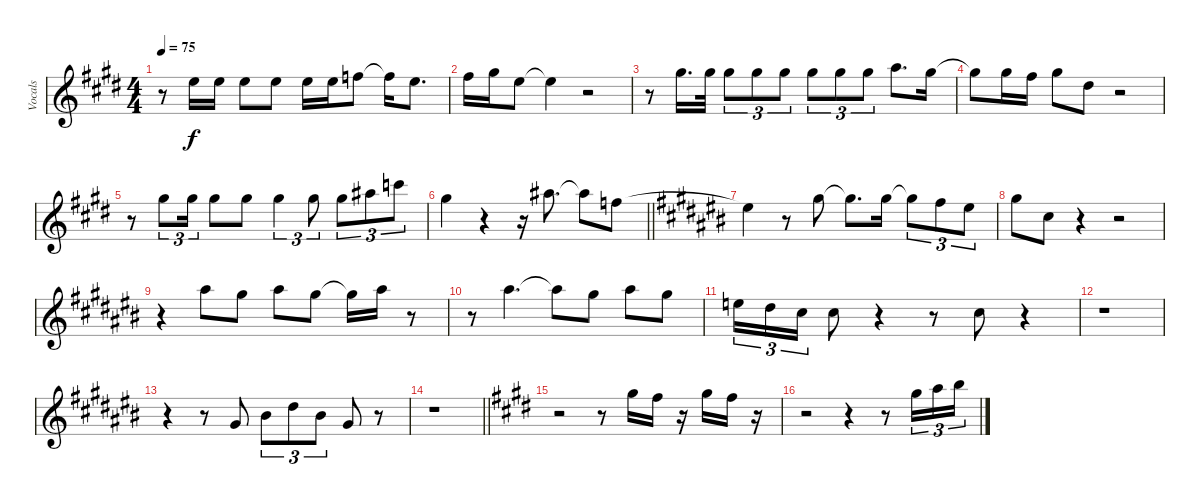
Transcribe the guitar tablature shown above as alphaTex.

\track ("Vocals" "Vocals") {instrument synthbrass1}
\staff {score}
\tuning (E5 B4 G4 D4 A3 E3) {hide}
\ts (4 4)
\tempo 75
\clef g2
\ks e
r.8{dy f} 0.1.16 0.1.16 0.1.8 0.1.8 0.1.16 0.1.16 1.1.8 1.1{t}.16 0.1.8{d} |
2.1.16 4.1.16 0.1.8 0.1{t}.4 r.2 |
r.8 4.1.16{d} 4.1.32 4.1.8{tu (3 2)} 4.1.8{tu (3 2)} 4.1.8{tu (3 2)} 4.1.8{tu (3 2)} 4.1.8{tu (3 2)} 4.1.8{tu (3 2)} 5.1.8{d} 4.1.16 |
4.1{t}.8 4.1.16 2.1.16 4.1.8 4.2.8 r.2 |
r.8 4.1.8{tu (3 2)} 4.1.16{tu (3 2)} 4.1.8 4.1.8 4.1.4{tu (3 2)} 4.1.8{tu (3 2)} 4.1.8{tu (3 2)} 6.1.8{tu (3 2)} 8.1.8{tu (3 2)} |
\barLineRight lightlight
4.1.4 r.4 r.16 6.1.8{d} 6.1{t}.8 1.1.8 |
\ks c#
1.1{t}.4 r.8 4.1.8 4.1{t}.8{d} 4.1.16 4.1{t}.8{tu (3 2)} 2.1.8{tu (3 2)} 1.1.8{tu (3 2)} |
4.1.8 2.2.8 r.4 r.2 |
r.4 6.1.8 4.1.8 6.1.8 4.1.8 4.1{t}.16 6.1.16 r.8 |
r.8 6.1.4{d} 6.1{t}.8 4.1.8 6.1.8 4.1.8 |
0.1.16{tu (3 2)} 4.2.16{tu (3 2)} 2.2.16{tu (3 2)} 2.2.8 r.4 r.8 2.2.8 r.4 |
r.1 |
r.4 r.8 1.3.8 1.2.8{tu (3 2)} 4.2.8{tu (3 2)} 1.2.8{tu (3 2)} 1.3.8 r.8 |
\barLineRight lightlight
r.1 |
\ks e
r.2 r.8 4.1.16 2.1.16 r.16 4.1.16 2.1.16 r.16 |
r.2 r.4 r.8 4.1.16{tu (3 2)} 5.1.16{tu (3 2)} 7.1.16{tu (3 2)}
